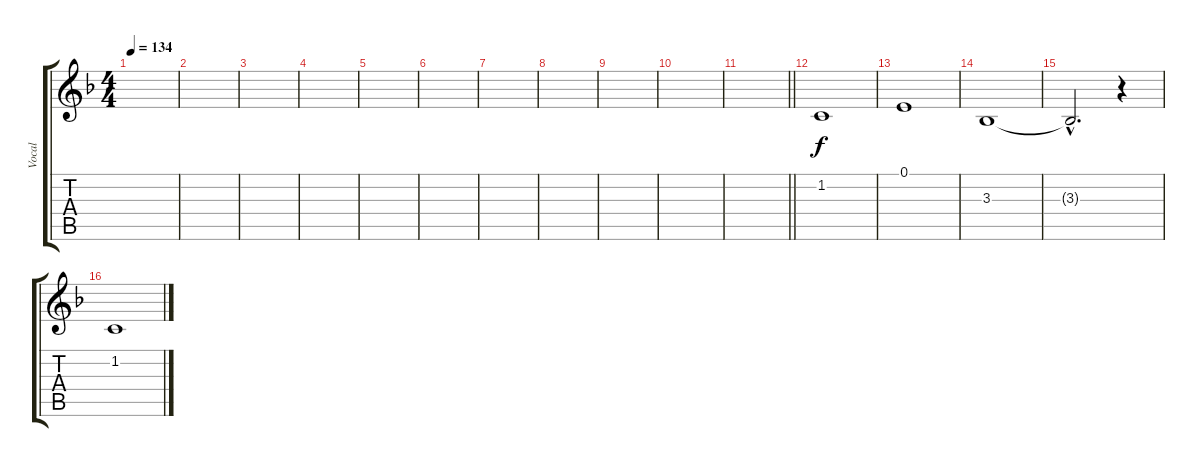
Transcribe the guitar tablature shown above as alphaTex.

\track ("Vocal" "Vocal") {instrument stringensemble1}
\staff {score tabs}
\tuning (E4 B3 G3 D3 A2 C2) {hide}
\ts (4 4)
\tempo 134
\clef g2
\ks dminor
|
|
|
|
|
|
|
|
|
|
\barLineRight lightlight
|
1.2.1 |
0.1.1 |
3.3.1 |
3.3{hac t}.2{d} r.4 |
1.2.1
